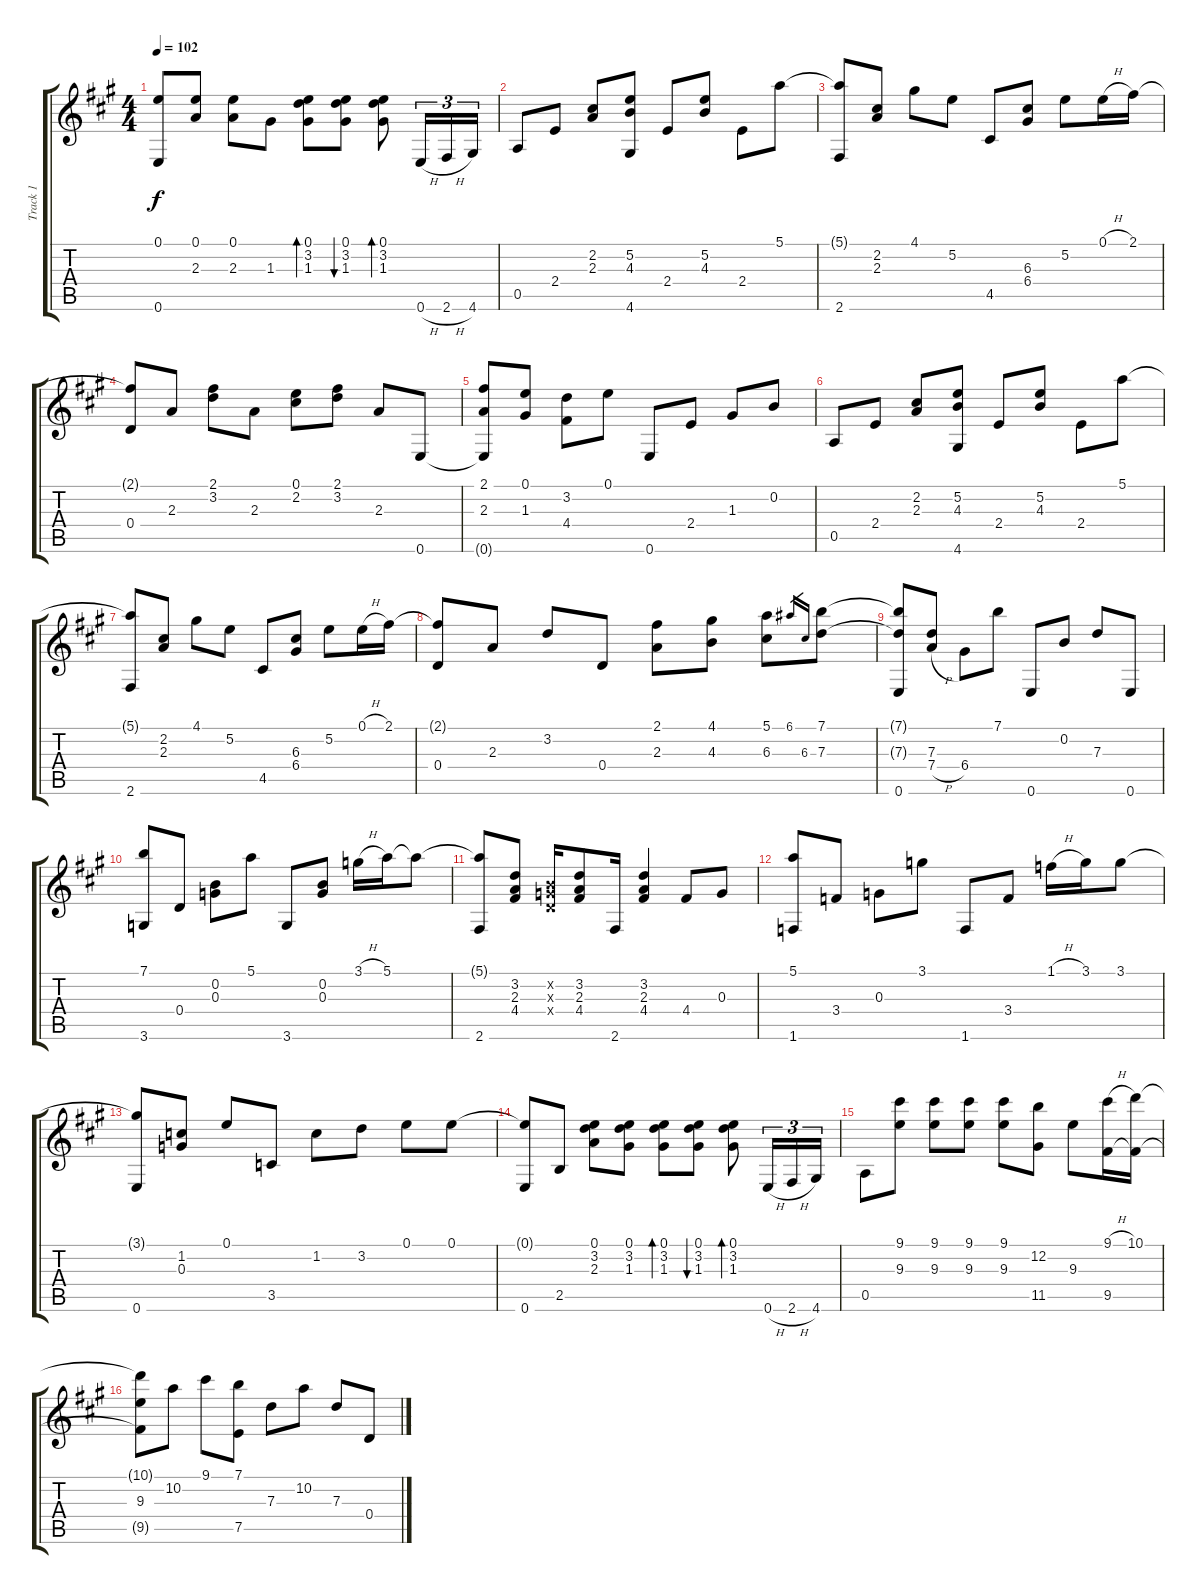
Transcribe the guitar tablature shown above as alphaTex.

\track ("Track 1" "Track 1") {instrument acousticguitarsteel}
\staff {score tabs}
\tuning (E4 B3 G3 D3 A2 E2) {hide}
\ts (4 4)
\tempo 102
\clef g2
\ks a
(0.1{t} 0.6).8{dy f} (0.1 2.3).8 (0.1 2.3).8 1.3.8 (0.1 3.2 1.3).8{bd 60} (0.1 3.2 1.3).8{bu 60} (0.1 3.2 1.3).8{bd 60} 0.6{h}.16{tu (3 2)} 2.6{h}.16{tu (3 2)} 4.6.16{tu (3 2)} |
0.5.8 2.4.8 (2.2 2.3).8 (5.2 4.3 4.6).8 2.4.8 (5.2 4.3).8 2.4.8 5.1.8 |
(5.1{t} 2.6).8 (2.2 2.3).8 4.1.8 5.2.8 4.5.8 (6.3 6.4).8 5.2.8 0.1{h}.16 2.1.16 |
(2.1{t} 0.4).8 2.3.8 (2.1 3.2).8 2.3.8 (0.1 2.2).8 (2.1 3.2).8 2.3.8 0.6.8 |
(2.1 2.3 0.6{t}).8 (0.1 1.3).8 (3.2 4.4).8 0.1.8 0.6.8 2.4.8 1.3.8 0.2.8 |
0.5.8 2.4.8 (2.2 2.3).8 (5.2 4.3 4.6).8 2.4.8 (5.2 4.3).8 2.4.8 5.1.8 |
(5.1{t} 2.6).8 (2.2 2.3).8 4.1.8 5.2.8 4.5.8 (6.3 6.4).8 5.2.8 0.1{h}.16 2.1.16 |
(2.1{t} 0.4).8 2.3.8 3.2.8 0.4.8 (2.1 2.3).8 (4.1 4.3).8 (5.1 6.3).8 6.1.16{gr} 6.3.16{gr} (7.1 7.3).8 |
(7.1{t} 7.3{t} 0.6).8 (7.3 7.4{h}).8 6.4.8 7.1.8 0.6.8 0.2.8 7.3.8 0.6.8 |
(7.1 3.6).8 0.4.8 (0.2 0.3).8 5.1.8 3.6.8 (0.2 0.3).8 3.1{h}.16 5.1.16 5.1{t}.8 |
(5.1{t} 2.6).8 (3.2 2.3 4.4).8 (0.2{x} 0.3{x} 0.4{x}).16 (3.2 2.3 4.4).8 2.6.16 (3.2 2.3 4.4).4 4.4.8 0.3.8 |
(5.1 1.6).8 3.4.8 0.3.8 3.1.8 1.6.8 3.4.8 1.1{h}.16 3.1.16 3.1.8 |
(3.1{t} 0.6).8 (1.2 0.3).8 0.1.8 3.5.8 1.2.8 3.2.8 0.1.8 0.1.8 |
(0.1{t} 0.6).8 2.5.8 (0.1 3.2 2.3).8 (0.1 3.2 1.3).8 (0.1 3.2 1.3).8{bd 60} (0.1 3.2 1.3).8{bu 60} (0.1 3.2 1.3).8{bd 60} 0.6{h}.16{tu (3 2)} 2.6{h}.16{tu (3 2)} 4.6.16{tu (3 2)} |
0.5.8 (9.1 9.3).8 (9.1 9.3).8 (9.1 9.3).8 (9.1 9.3).8 (12.2 11.5).8 9.3.8 (9.1{h} 9.5).16 (10.1 9.5{t}).16 |
(10.1{t} 9.3 9.5{t}).8 10.2.8 9.1.8 (7.1 7.5).8 7.3.8 10.2.8 7.3.8 0.4.8
